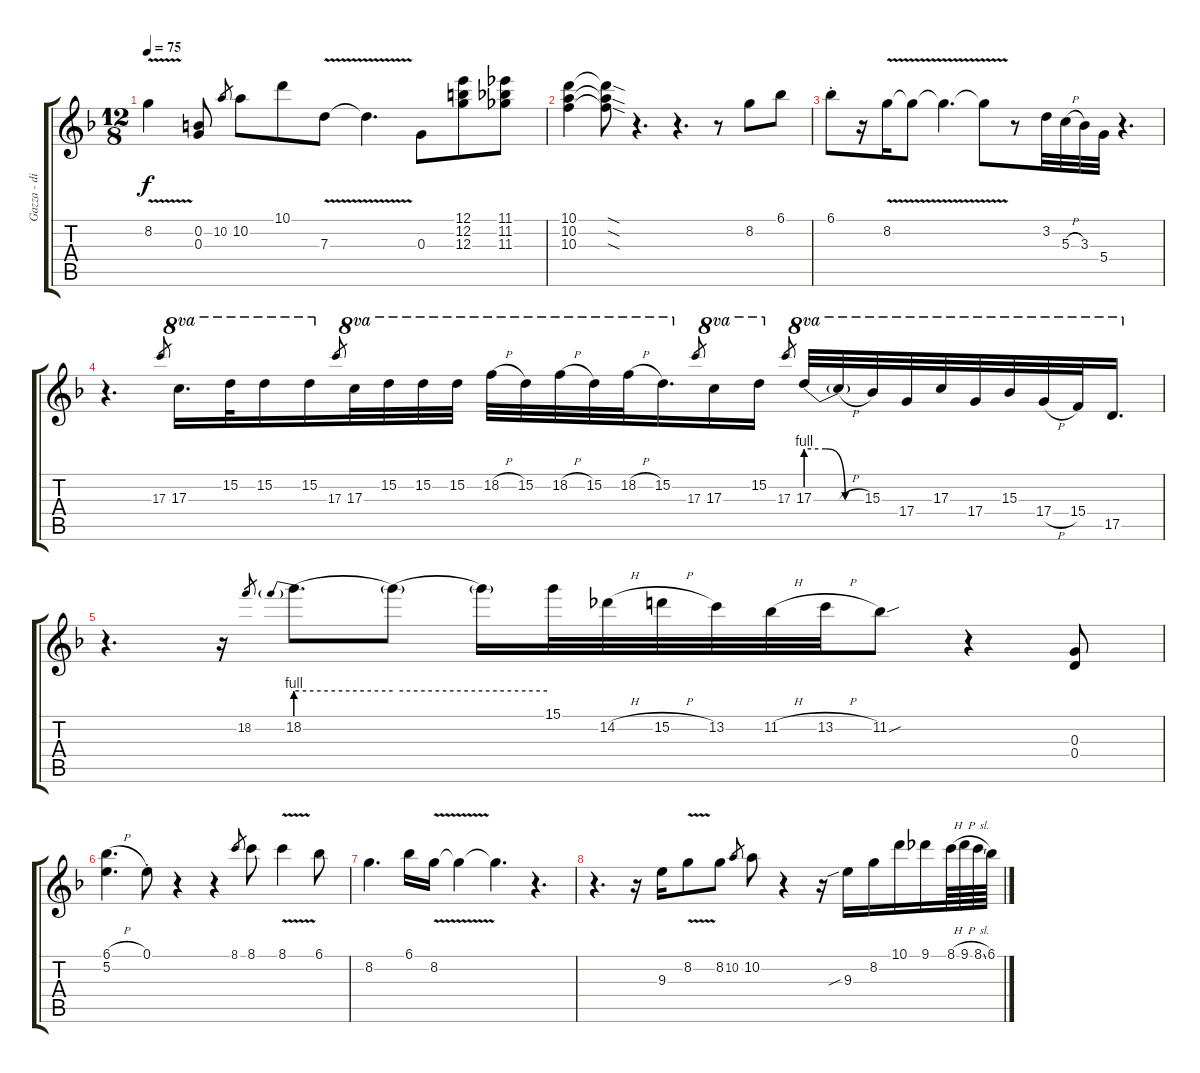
\track ("Gazza - dist electric (Les Paul & Marsha" "Gazza - di") {instrument distortionguitar}
\staff {score tabs}
\tuning (E4 B3 G3 D3 A2 E2) {hide}
\ts (12 8)
\tempo 75
\clef g2
\ks f
8.2{v}.4{dy f} (0.2 0.3).8 10.2.8{gr} 10.2.8 10.1.8 7.3{v}.8 7.3{t}.4{d} 0.3.8 (12.1 12.2 12.3).8 (11.1 11.2 11.3).8 |
(10.1 10.2 10.3).4 (10.1{sod t} 10.2{sod t} 10.3{sod t}).8 r.4{d} r.4{d} r.8 8.2.8 6.1.8 |
6.1{st}.8 r.16 8.2{v}.16 8.2{v t}.8 8.2{v t}.4{d} 8.2{t}.8 r.8 3.2.32 5.3{h}.32 3.3.32 5.4.32 r.4{d} |
r.4{d} 17.3.8{gr} 17.3.16{d ot 8va} 15.2.32{ot 8va} 15.2.16{ot 8va} 15.2.16{ot 8va} 17.3.8{gr} 17.3.32{ot 8va} 15.2.32{ot 8va} 15.2.32{ot 8va} 15.2.32{ot 8va} 18.2{h}.32{ot 8va} 15.2.32{ot 8va} 18.2{h}.32{ot 8va} 15.2.32{ot 8va} 18.2{h}.32{ot 8va} 15.2.16{d ot 8va} 17.3.8{gr} 17.3.16{ot 8va} 15.2.16{ot 8va} 17.3.8{gr} 17.3{be (custom 0 4 20 4 40 0 60 0)}.32{ot 8va} 17.3{h t}.32{ot 8va} 15.3.32{ot 8va} 17.4.32{ot 8va} 17.3.32{ot 8va} 17.4.32{ot 8va} 15.3.32{ot 8va} 17.4{h}.32{ot 8va} 15.4.32{ot 8va} 17.5.16{d ot 8va} |
r.4{d} r.16 18.2.8{gr} 18.2{be (prebend 0 4 60 4)}.8{d} 18.2{be (hold 0 4 60 4) t}.8 18.2{t}.16 15.1.32 14.2{h}.32 15.2{h}.32 13.2.32 11.2{h}.32 13.2{h}.32 11.2{sou}.8 r.4 (0.3 0.4).8 |
(6.1{h} 5.2).4{d} 0.1{st}.8 r.4 r.4 8.1.8{gr} 8.1.8 8.1{v}.4 6.1.8 |
8.2.4{d} 6.1.16 8.2{v}.16 8.2{t}.4 8.2{t}.4{d} r.4{d} |
r.4{d} r.16 9.3.16 8.2{v}.8 8.2.8 10.2.8{gr} 10.2.8 r.4 r.16 9.3{sib}.16 8.2.16 10.1.16 9.1.16 8.1{h}.64 9.1{h}.64 8.1{sl}.64 6.1.64
